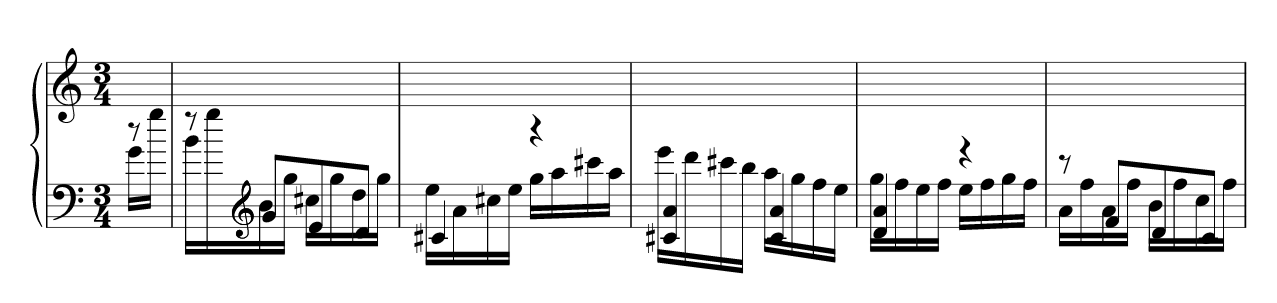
**kern	**kern
*part1	*part1
*staff2	*staff1
*clefF4	*clefG2
*k[]	*k[]
*M3/4	*M3/4
=	=
*^	*
8r	16gLL	8ryy
.	16ggJJ	.
=314	=314	=314
8r	16bLL	2ryy
.	16gg	.
*clefG2	*	*
8gL	16b	.
.	16ggJJ	.
8e	16cc#XLL	.
.	16gg	.
8dJ	16dd	.
.	16ggJJ	.
=315	=315	=315
4c#X	16eeLL	2ryy
.	16a	.
.	16cc#X	.
.	16eeJJ	.
4r	16ggLL	.
.	16aa	.
.	16ccc#X	.
.	16aaJJ	.
=316	=316	=316
4c#X 4a	16eeeLL	2ryy
.	16ddd	.
.	16ccc#X	.
.	16bbJJ	.
4c# 4a	16aaLL	.
.	16gg	.
.	16ff	.
.	16eeJJ	.
=317	=317	=317
4d 4a	16ggLL	2ryy
.	16ff	.
.	16ee	.
.	16ffJJ	.
4r	16eeLL	.
.	16ff	.
.	16gg	.
.	16ffJJ	.
=318	=318	=318
8r	16aLL	2ryy
.	16ff	.
8fL	16a	.
.	16ffJJ	.
8d	16bLL	.
.	16ff	.
8cJ	16cc	.
.	16ffJJ	.
*v	*v	*
=	=
*-	*-
